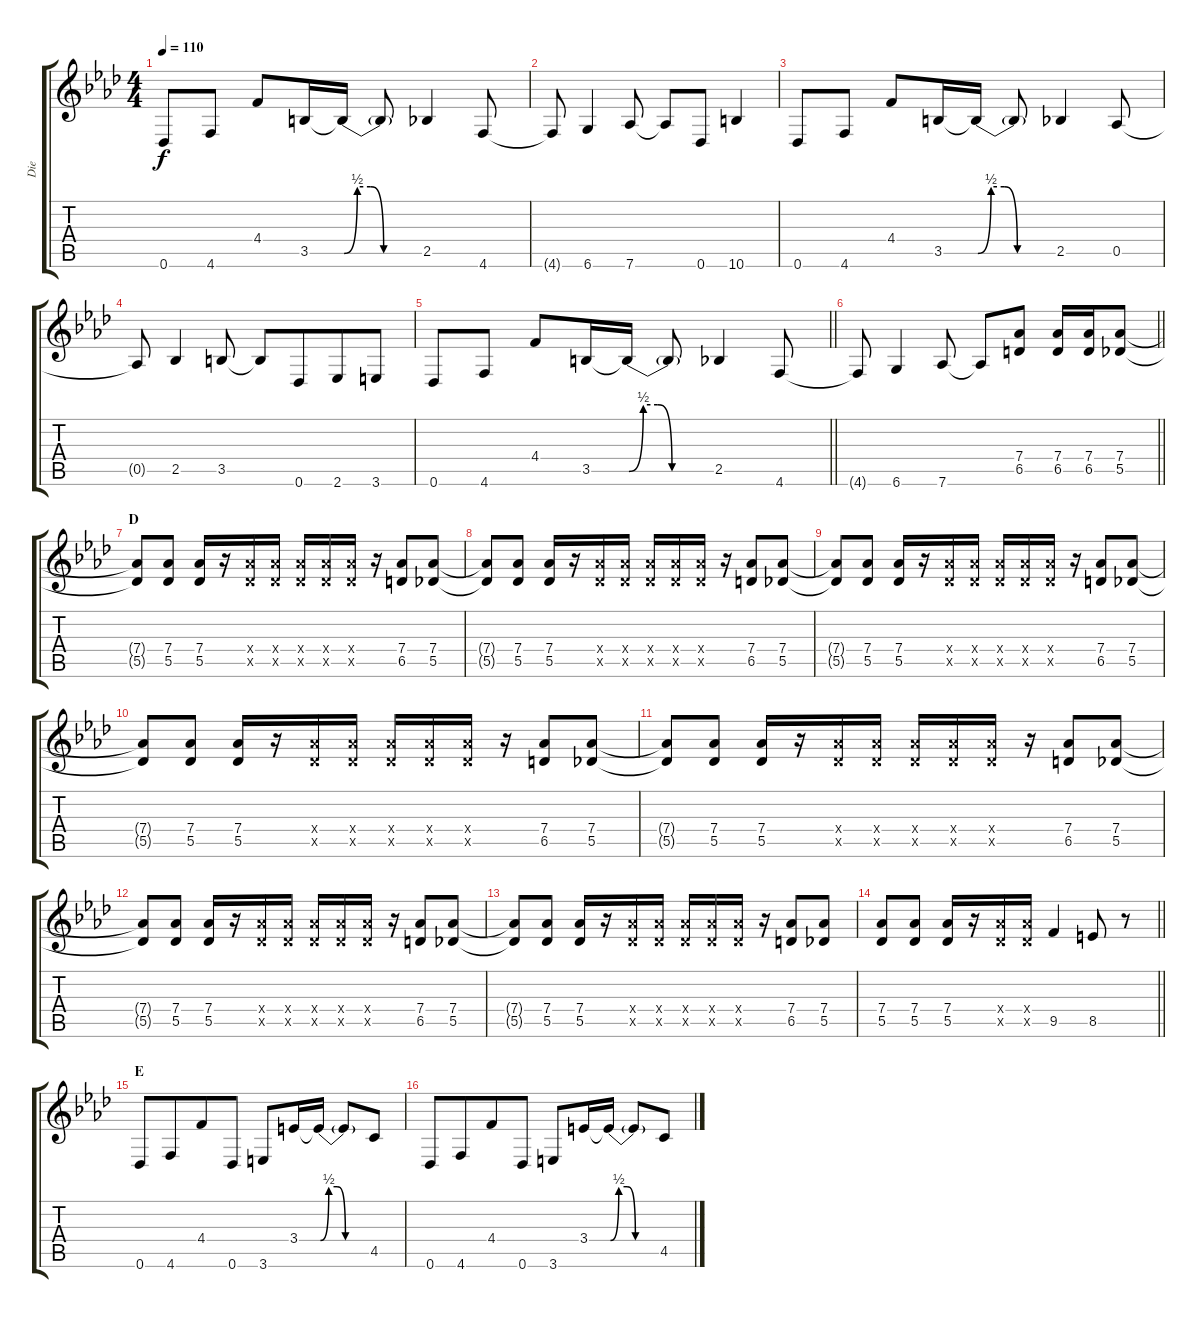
\track ("Die" "Die") {instrument distortionguitar}
\staff {score tabs}
\tuning (Eb4 Bb3 Gb3 Db3 Ab2 Db2) {hide}
\ts (4 4)
\tempo 110
\clef g2
\ks fminor
0.6.8{dy f} 4.6.8 4.4.8 3.5.16 3.5{be (custom 0 0 10 2 20 2 30 0 60 0) t}.16 3.5{t}.8 2.5.4 4.6.8 |
4.6{t}.8 6.6.4 7.6.8 7.6{t}.8 0.6.8 10.6.4 |
0.6.8 4.6.8 4.4.8 3.5.16 3.5{be (custom 0 0 10 2 20 2 30 0 60 0) t}.16 3.5{t}.8 2.5.4 0.5.8 |
0.5{t}.8 2.5.4 3.5.8 3.5{t}.8 0.6.8{beam merge} 2.6.8 3.6.8 |
\barLineRight lightlight
0.6.8 4.6.8 4.4.8 3.5.16 3.5{be (custom 0 0 10 2 20 2 30 0 60 0) t}.16 3.5{t}.8 2.5.4 4.6.8 |
\barLineRight lightlight
4.6{t}.8 6.6.4 7.6.8 7.6{t}.8 (7.4 6.5).8 (7.4 6.5).16 (7.4 6.5).16 (7.4 5.5).8 |
\section ("" "D")
(7.4{t} 5.5{t}).8 (7.4 5.5).8 (7.4 5.5).16 r.16 (7.4{x} 5.5{x}).16 (7.4{x} 5.5{x}).16 (7.4{x} 5.5{x}).16 (7.4{x} 5.5{x}).16 (7.4{x} 5.5{x}).16 r.16 (7.4 6.5).8 (7.4 5.5).8 |
(7.4{t} 5.5{t}).8 (7.4 5.5).8 (7.4 5.5).16 r.16 (7.4{x} 5.5{x}).16 (7.4{x} 5.5{x}).16 (7.4{x} 5.5{x}).16 (7.4{x} 5.5{x}).16 (7.4{x} 5.5{x}).16 r.16 (7.4 6.5).8 (7.4 5.5).8 |
(7.4{t} 5.5{t}).8 (7.4 5.5).8 (7.4 5.5).16 r.16 (7.4{x} 5.5{x}).16 (7.4{x} 5.5{x}).16 (7.4{x} 5.5{x}).16 (7.4{x} 5.5{x}).16 (7.4{x} 5.5{x}).16 r.16 (7.4 6.5).8 (7.4 5.5).8 |
(7.4{t} 5.5{t}).8 (7.4 5.5).8 (7.4 5.5).16 r.16 (7.4{x} 5.5{x}).16 (7.4{x} 5.5{x}).16 (7.4{x} 5.5{x}).16 (7.4{x} 5.5{x}).16 (7.4{x} 5.5{x}).16 r.16 (7.4 6.5).8 (7.4 5.5).8 |
(7.4{t} 5.5{t}).8 (7.4 5.5).8 (7.4 5.5).16 r.16 (7.4{x} 5.5{x}).16 (7.4{x} 5.5{x}).16 (7.4{x} 5.5{x}).16 (7.4{x} 5.5{x}).16 (7.4{x} 5.5{x}).16 r.16 (7.4 6.5).8 (7.4 5.5).8 |
(7.4{t} 5.5{t}).8 (7.4 5.5).8 (7.4 5.5).16 r.16 (7.4{x} 5.5{x}).16 (7.4{x} 5.5{x}).16 (7.4{x} 5.5{x}).16 (7.4{x} 5.5{x}).16 (7.4{x} 5.5{x}).16 r.16 (7.4 6.5).8 (7.4 5.5).8 |
(7.4{t} 5.5{t}).8 (7.4 5.5).8 (7.4 5.5).16 r.16 (7.4{x} 5.5{x}).16 (7.4{x} 5.5{x}).16 (7.4{x} 5.5{x}).16 (7.4{x} 5.5{x}).16 (7.4{x} 5.5{x}).16 r.16 (7.4 6.5).8 (7.4 5.5).8 |
\barLineRight lightlight
(7.4 5.5).8 (7.4 5.5).8 (7.4 5.5).16 r.16 (7.4{x} 5.5{x}).16 (7.4{x} 5.5{x}).16 9.5.4 8.5.8 r.8 |
\section ("" "E")
0.6.8 4.6.8{beam merge} 4.4.8 0.6.8 3.6.8 3.4.16 3.4{be (custom 0 0 10 2 20 2 30 0 60 0) t}.16 3.4{t}.8 4.5.8 |
0.6.8 4.6.8{beam merge} 4.4.8 0.6.8 3.6.8 3.4.16 3.4{be (custom 0 0 10 2 20 2 30 0 60 0) t}.16 3.4{t}.8 4.5.8
